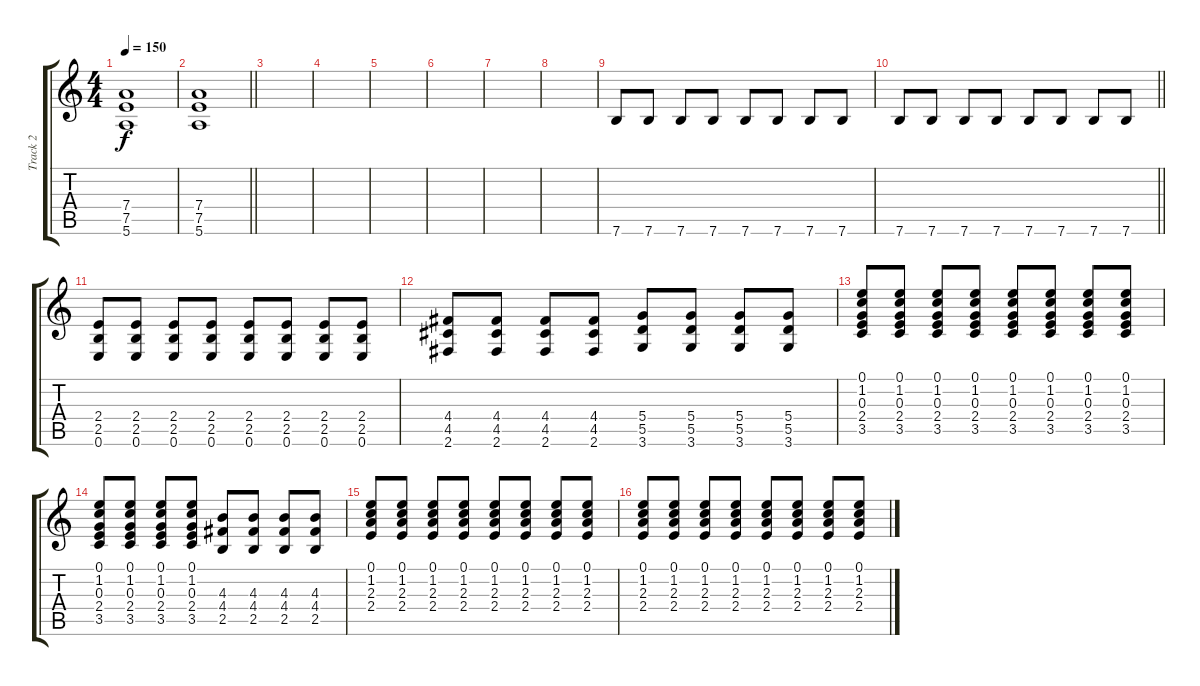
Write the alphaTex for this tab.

\track ("Track 2" "Track 2") {instrument distortionguitar}
\staff {score tabs}
\tuning (E4 B3 G3 D3 A2 E2) {hide}
\ts (4 4)
\tempo 150
\clef g2
\ks c
(7.4 7.5 5.6).1{dy f} |
\barLineRight lightlight
(7.4 7.5 5.6).1 |
|
|
|
|
|
|
7.6.8 7.6.8 7.6.8 7.6.8 7.6.8 7.6.8 7.6.8 7.6.8 |
\barLineRight lightlight
7.6.8 7.6.8 7.6.8 7.6.8 7.6.8 7.6.8 7.6.8 7.6.8 |
(2.4 2.5 0.6).8 (2.4 2.5 0.6).8 (2.4 2.5 0.6).8 (2.4 2.5 0.6).8 (2.4 2.5 0.6).8 (2.4 2.5 0.6).8 (2.4 2.5 0.6).8 (2.4 2.5 0.6).8 |
(4.4 4.5 2.6).8 (4.4 4.5 2.6).8 (4.4 4.5 2.6).8 (4.4 4.5 2.6).8 (5.4 5.5 3.6).8 (5.4 5.5 3.6).8 (5.4 5.5 3.6).8 (5.4 5.5 3.6).8 |
(0.1 1.2 0.3 2.4 3.5).8 (0.1 1.2 0.3 2.4 3.5).8 (0.1 1.2 0.3 2.4 3.5).8 (0.1 1.2 0.3 2.4 3.5).8 (0.1 1.2 0.3 2.4 3.5).8 (0.1 1.2 0.3 2.4 3.5).8 (0.1 1.2 0.3 2.4 3.5).8 (0.1 1.2 0.3 2.4 3.5).8 |
(0.1 1.2 0.3 2.4 3.5).8 (0.1 1.2 0.3 2.4 3.5).8 (0.1 1.2 0.3 2.4 3.5).8 (0.1 1.2 0.3 2.4 3.5).8 (4.3 4.4 2.5).8 (4.3 4.4 2.5).8 (4.3 4.4 2.5).8 (4.3 4.4 2.5).8 |
(0.1 1.2 2.3 2.4).8 (0.1 1.2 2.3 2.4).8 (0.1 1.2 2.3 2.4).8 (0.1 1.2 2.3 2.4).8 (0.1 1.2 2.3 2.4).8 (0.1 1.2 2.3 2.4).8 (0.1 1.2 2.3 2.4).8 (0.1 1.2 2.3 2.4).8 |
(0.1 1.2 2.3 2.4).8 (0.1 1.2 2.3 2.4).8 (0.1 1.2 2.3 2.4).8 (0.1 1.2 2.3 2.4).8 (0.1 1.2 2.3 2.4).8 (0.1 1.2 2.3 2.4).8 (0.1 1.2 2.3 2.4).8 (0.1 1.2 2.3 2.4).8
